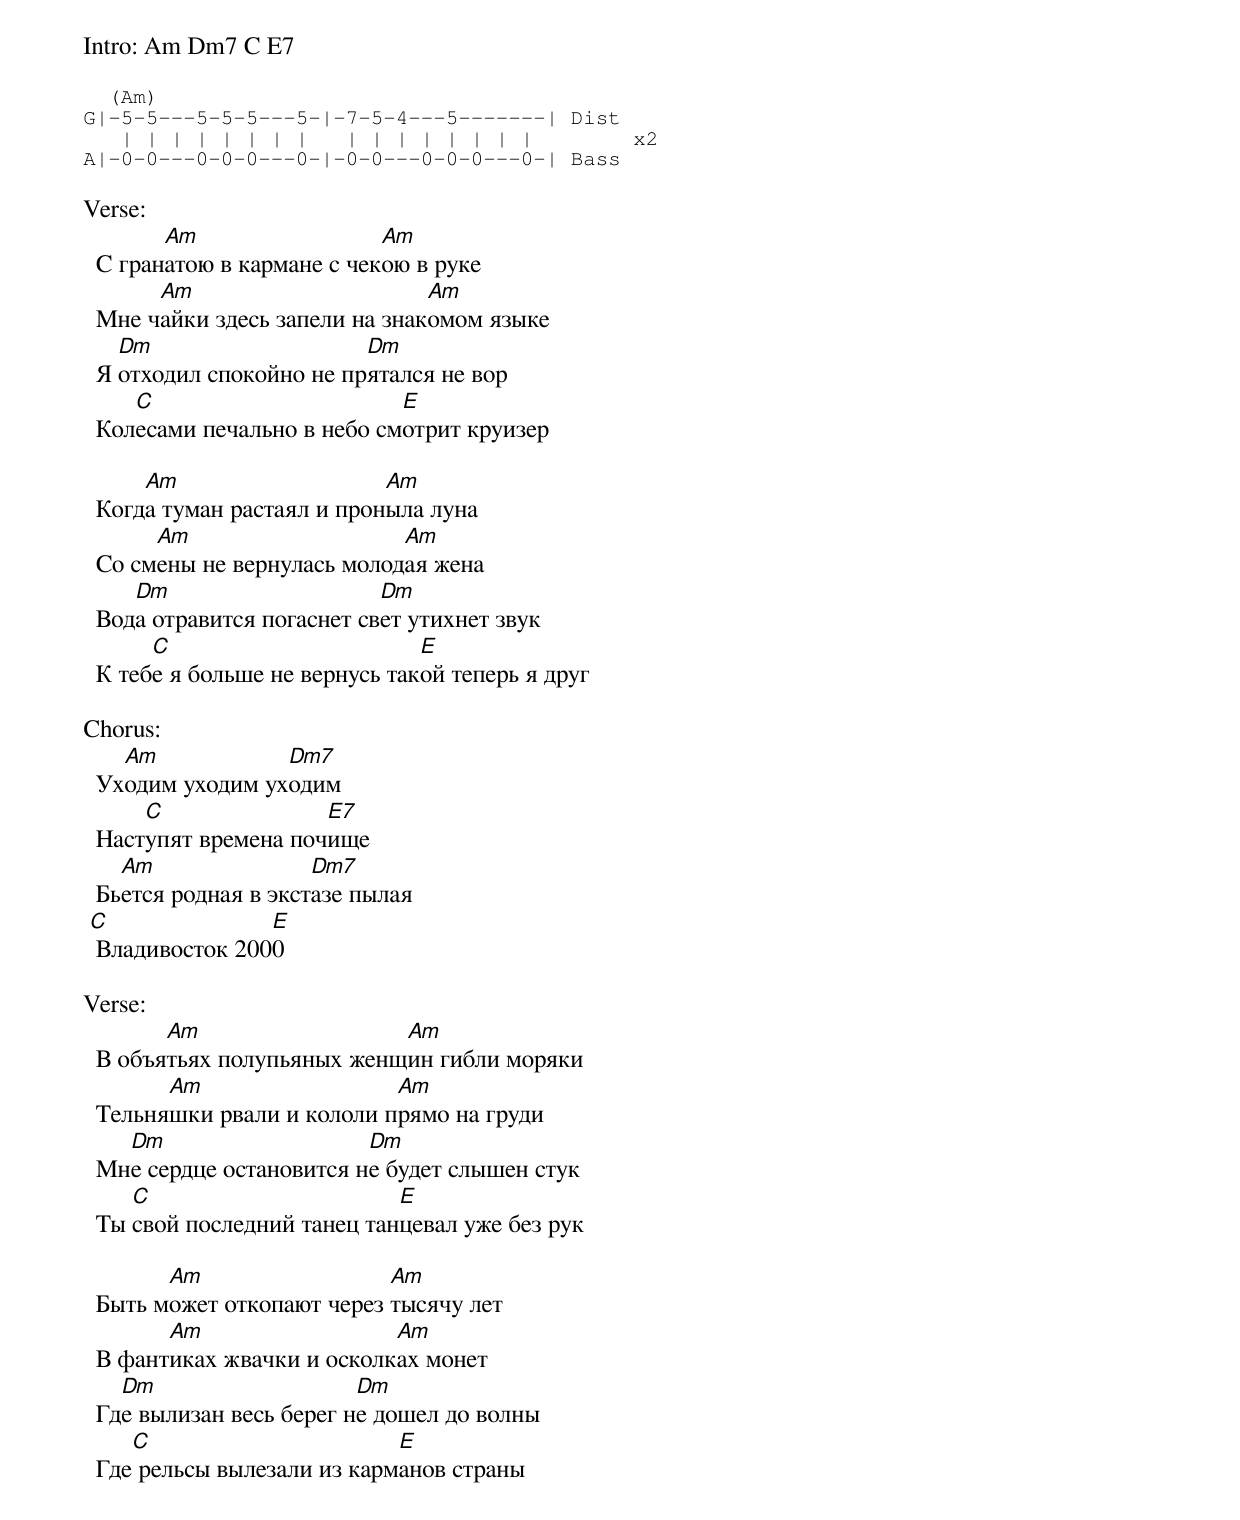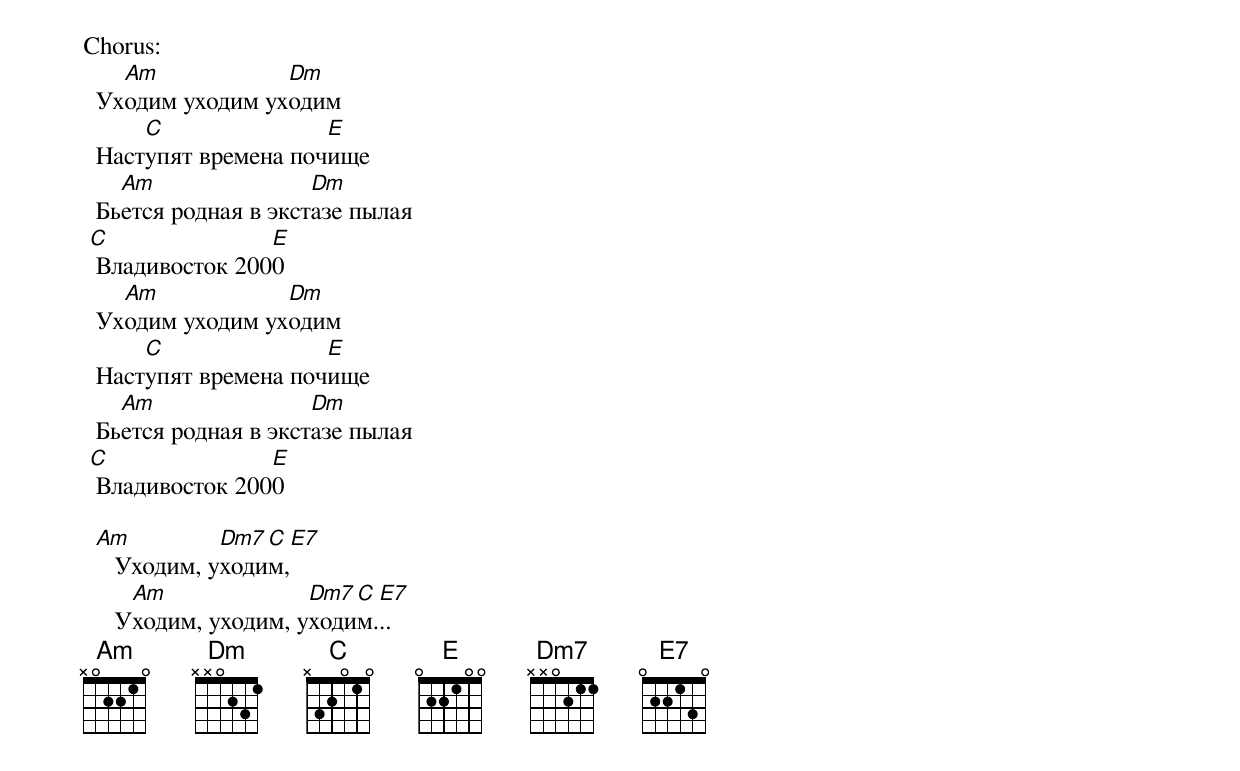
Intro: Am Dm7 C E7

  (Am)
G|-5-5---5-5-5---5-|-7-5-4---5-------| Dist
   | | | | | | | |   | | | | | | | |        x2
A|-0-0---0-0-0---0-|-0-0---0-0-0---0-| Bass

Verse:
        Am                  Am
  С гранатою в кармане с чекою в руке
       Am                       Am
  Мне чайки здесь запели на знакомом языке
    Dm                    Dm
  Я отходил спокойно не прятался не вор
     C                       E
  Колесами печально в небо смотрит круизер

      Am                    Am
  Когда туман растаял и проныла луна
       Am                    Am
  Со смены не вернулась молодая жена
     Dm                     Dm
  Вода отравится погаснет свет утихнет звук
       C                        E
  К тебе я больше не вернусь такой теперь я друг

Chorus:
    Am            Dm7
  Уходим уходим уходим
      C               E7
  Наступят времена почище
    Am                Dm7
  Бьется родная в экстазе пылая
 C               E
  Владивосток 2000

Verse:
        Am                  Am
  В объятьях полупьяных женщин гибли моряки
        Am                  Am
  Тельняшки рвали и кололи прямо на груди
    Dm                    Dm
  Мне сердце остановится не будет слышен стук
     C                       E
  Ты свой последний танец танцевал уже без рук

        Am                  Am
  Быть может откопают через тысячу лет
        Am                  Am
  В фантиках жвачки и осколках монет
    Dm                    Dm
  Где вылизан весь берег не дошел до волны
     C                       E
  Где рельсы вылезали из карманов страны

Chorus:
    Am            Dm
  Уходим уходим уходим
      C               E
  Наступят времена почище
    Am                Dm
  Бьется родная в экстазе пылая
 C               E
  Владивосток 2000
    Am            Dm
  Уходим уходим уходим
      C               E
  Наступят времена почище
    Am                Dm
  Бьется родная в экстазе пылая
 C               E
  Владивосток 2000

  Am          Dm7 C E7
     Уходим, уходим,
      Am              Dm7 C E7
     Уходим, уходим, уходим...
